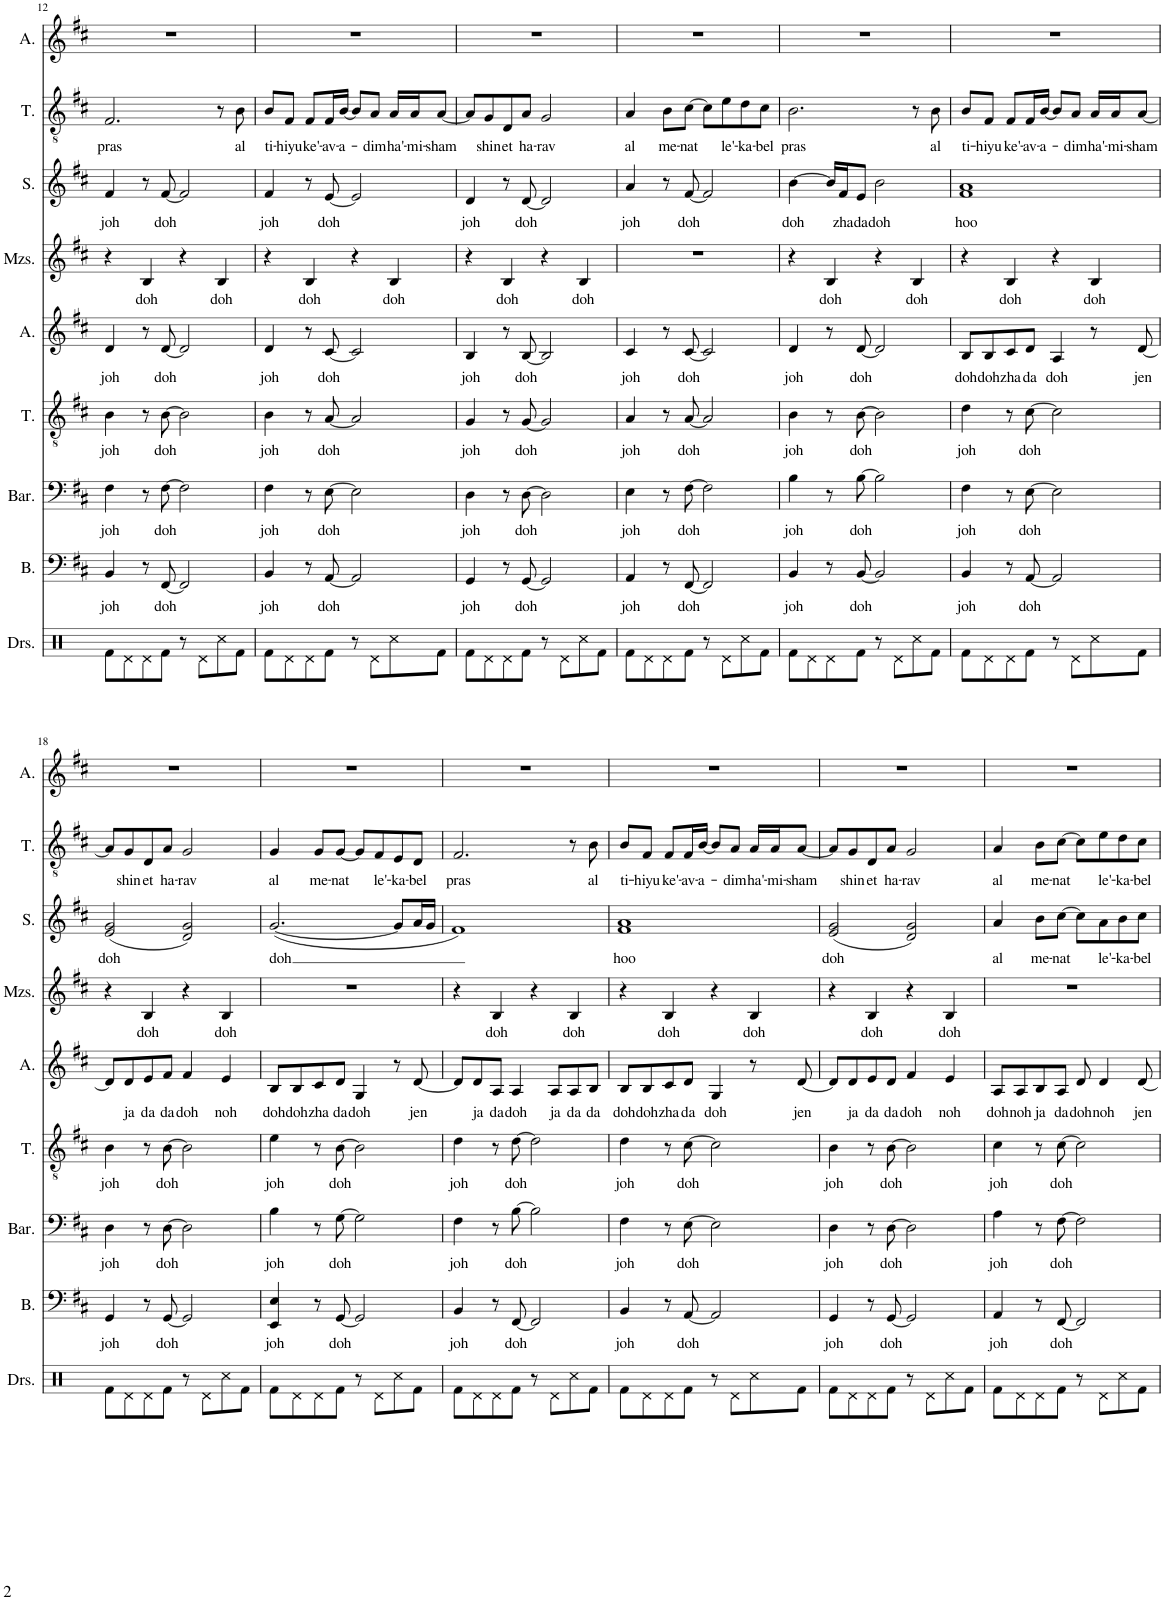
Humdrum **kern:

**kern	**kern	**text	**kern	**text	**kern	**text	**kern	**text	**kern	**text	**kern	**text	**kern	**text	**kern
*part9	*part8	*part8	*part7	*part7	*part6	*part6	*part5	*part5	*part4	*part4	*part3	*part3	*part2	*part2	*part1
*staff9	*staff8	*staff8	*staff7	*staff7	*staff6	*staff6	*staff5	*staff5	*staff4	*staff4	*staff3	*staff3	*staff2	*staff2	*staff1
*I"Drumset	*I"Bass	*	*I"Baritone	*	*I"Tenor	*	*I"Alto	*	*I"Mezzo-soprano	*	*I"Soprano	*	*I"Tenor	*	*I"Alto
*I'Drs.	*I'B.	*	*I'Bar.	*	*I'T.	*	*I'A.	*	*I'Mzs.	*	*I'S.	*	*I'T.	*	*I'A.
!!LO:PB:g=z
*clefX	*clefF4	*	*clefF4	*	*clefGv2	*	*clefG2	*	*clefG2	*	*clefG2	*	*clefGv2	*	*clefG2
*k[]	*k[f#c#]	*	*k[f#c#]	*	*k[f#c#]	*	*k[f#c#]	*	*k[f#c#]	*	*k[f#c#]	*	*k[f#c#]	*	*k[f#c#]
*M4/4	*M4/4	*	*M4/4	*	*M4/4	*	*M4/4	*	*M4/4	*	*M4/4	*	*M4/4	*	*M4/4
=12	=12	=12	=12	=12	=12	=12	=12	=12	=12	=12	=12	=12	=12	=12	=12
!	!	!LO:LY:b	!	!LO:LY:b	!	!LO:LY:b	!	!LO:LY:b	!	!	!	!LO:LY:b	!	!LO:LY:b	!
8Rf\L	4BB/	joh	4F#\	joh	4B\	joh	4d/	joh	4r	.	4f#/	joh	2.F#/	pras	1r
8Rd\	.	.	.	.	.	.	.	.	.	.	.	.	.	.	.
!	!	!	!	!	!	!	!	!	!	!LO:LY:b	!	!	!	!	!
8Rd\	8r	.	8r	.	8r	.	8r	.	4B/	doh	8r	.	.	.	.
!	!	!LO:LY:b	!	!LO:LY:b	!	!LO:LY:b	!	!LO:LY:b	!	!	!	!LO:LY:b	!	!	!
8Rf\J	[8FF#/	doh	[8F#\	doh	[8B\	doh	[8d/	doh	.	.	[8f#/	doh	.	.	.
8r	2FF#/]	.	2F#\]	.	2B\]	.	2d/]	.	4r	.	2f#/]	.	.	.	.
8Rd\L	.	.	.	.	.	.	.	.	.	.	.	.	.	.	.
!	!	!	!	!	!	!	!	!	!	!LO:LY:b	!	!	!	!	!
8Rcc\	.	.	.	.	.	.	.	.	4B/	doh	.	.	8r	.	.
!	!	!	!	!	!	!	!	!	!	!	!	!	!	!LO:LY:b	!
8Rf\J	.	.	.	.	.	.	.	.	.	.	.	.	8B\	al	.
=13	=13	=13	=13	=13	=13	=13	=13	=13	=13	=13	=13	=13	=13	=13	=13
!	!	!LO:LY:b	!	!LO:LY:b	!	!LO:LY:b	!	!LO:LY:b	!	!	!	!LO:LY:b	!	!LO:LY:b	!
8Rf\L	4BB/	joh	4F#\	joh	4B\	joh	4d/	joh	4r	.	4f#/	joh	8B/L	ti-	1r
!	!	!	!	!	!	!	!	!	!	!	!	!	!	!LO:LY:b	!
8Rd\	.	.	.	.	.	.	.	.	.	.	.	.	8F#/J	-hiyu	.
!	!	!	!	!	!	!	!	!	!	!LO:LY:b	!	!	!	!LO:LY:b	!
8Rd\	8r	.	8r	.	8r	.	8r	.	4B/	doh	8r	.	8F#/L	ke'-	.
!	!	!LO:LY:b	!	!LO:LY:b	!	!LO:LY:b	!	!LO:LY:b	!	!	!	!LO:LY:b	!	!LO:LY:b	!
8Rf\J	[8AA/	doh	[8E\	doh	[8A/	doh	[8c#/	doh	.	.	[8e/	doh	16F#/L	-av-	.
!	!	!	!	!	!	!	!	!	!	!	!	!	!	!LO:LY:b	!
.	.	.	.	.	.	.	.	.	.	.	.	.	[16B/JJ	-a-	.
8r	2AA/]	.	2E\]	.	2A/]	.	2c#/]	.	4r	.	2e/]	.	8B/L]	.	.
!	!	!	!	!	!	!	!	!	!	!	!	!	!	!LO:LY:b	!
8Rd\L	.	.	.	.	.	.	.	.	.	.	.	.	8A/J	-dim	.
!	!	!	!	!	!	!	!	!	!	!LO:LY:b	!	!	!	!LO:LY:b	!
8Rcc\	.	.	.	.	.	.	.	.	4B/	doh	.	.	16A/LL	ha'-	.
!	!	!	!	!	!	!	!	!	!	!	!	!	!	!LO:LY:b	!
.	.	.	.	.	.	.	.	.	.	.	.	.	16A/J	-mi-	.
!	!	!	!	!	!	!	!	!	!	!	!	!	!	!LO:LY:b	!
8Rf\J	.	.	.	.	.	.	.	.	.	.	.	.	[8A/J	-sham	.
=14	=14	=14	=14	=14	=14	=14	=14	=14	=14	=14	=14	=14	=14	=14	=14
!	!	!LO:LY:b	!	!LO:LY:b	!	!LO:LY:b	!	!LO:LY:b	!	!	!	!LO:LY:b	!	!	!
8Rf\L	4GG/	joh	4D\	joh	4G/	joh	4B/	joh	4r	.	4d/	joh	8A/L]	.	1r
!	!	!	!	!	!	!	!	!	!	!	!	!	!	!LO:LY:b	!
8Rd\	.	.	.	.	.	.	.	.	.	.	.	.	8G/	shin	.
!	!	!	!	!	!	!	!	!	!	!LO:LY:b	!	!	!	!LO:LY:b	!
8Rd\	8r	.	8r	.	8r	.	8r	.	4B/	doh	8r	.	8D/	et	.
!	!	!LO:LY:b	!	!LO:LY:b	!	!LO:LY:b	!	!LO:LY:b	!	!	!	!LO:LY:b	!	!LO:LY:b	!
8Rf\J	[8GG/	doh	[8D\	doh	[8G/	doh	[8B/	doh	.	.	[8d/	doh	8A/J	ha-	.
!	!	!	!	!	!	!	!	!	!	!	!	!	!	!LO:LY:b	!
8r	2GG/]	.	2D\]	.	2G/]	.	2B/]	.	4r	.	2d/]	.	2G/	-rav	.
8Rd\L	.	.	.	.	.	.	.	.	.	.	.	.	.	.	.
!	!	!	!	!	!	!	!	!	!	!LO:LY:b	!	!	!	!	!
8Rcc\	.	.	.	.	.	.	.	.	4B/	doh	.	.	.	.	.
8Rf\J	.	.	.	.	.	.	.	.	.	.	.	.	.	.	.
=15	=15	=15	=15	=15	=15	=15	=15	=15	=15	=15	=15	=15	=15	=15	=15
!	!	!LO:LY:b	!	!LO:LY:b	!	!LO:LY:b	!	!LO:LY:b	!	!	!	!LO:LY:b	!	!LO:LY:b	!
8Rf\L	4AA/	joh	4E\	joh	4A/	joh	4c#/	joh	1r	.	4a/	joh	4A/	al	1r
8Rd\	.	.	.	.	.	.	.	.	.	.	.	.	.	.	.
!	!	!	!	!	!	!	!	!	!	!	!	!	!	!LO:LY:b	!
8Rd\	8r	.	8r	.	8r	.	8r	.	.	.	8r	.	8B\L	me-	.
!	!	!LO:LY:b	!	!LO:LY:b	!	!LO:LY:b	!	!LO:LY:b	!	!	!	!LO:LY:b	!	!LO:LY:b	!
8Rf\J	[8FF#/	doh	[8F#\	doh	[8A/	doh	[8c#/	doh	.	.	[8f#/	doh	[8c#\J	-nat	.
8r	2FF#/]	.	2F#\]	.	2A/]	.	2c#/]	.	.	.	2f#/]	.	8c#\L]	.	.
!	!	!	!	!	!	!	!	!	!	!	!	!	!	!LO:LY:b	!
8Rd\L	.	.	.	.	.	.	.	.	.	.	.	.	8e\	le'-	.
!	!	!	!	!	!	!	!	!	!	!	!	!	!	!LO:LY:b	!
8Rcc\	.	.	.	.	.	.	.	.	.	.	.	.	8d\	-ka-	.
!	!	!	!	!	!	!	!	!	!	!	!	!	!	!LO:LY:b	!
8Rf\J	.	.	.	.	.	.	.	.	.	.	.	.	8c#\J	-bel	.
=16	=16	=16	=16	=16	=16	=16	=16	=16	=16	=16	=16	=16	=16	=16	=16
!	!	!LO:LY:b	!	!LO:LY:b	!	!LO:LY:b	!	!LO:LY:b	!	!	!	!LO:LY:b	!	!LO:LY:b	!
8Rf\L	4BB/	joh	4B\	joh	4B\	joh	4d/	joh	4r	.	[4b\	doh	2.B\	pras	1r
8Rd\	.	.	.	.	.	.	.	.	.	.	.	.	.	.	.
!	!	!	!	!	!	!	!	!	!	!LO:LY:b	!	!	!	!	!
8Rd\	8r	.	8r	.	8r	.	8r	.	4B/	doh	16b/LL]	.	.	.	.
!	!	!	!	!	!	!	!	!	!	!	!	!LO:LY:b	!	!	!
.	.	.	.	.	.	.	.	.	.	.	16f#/J	zha	.	.	.
!	!	!LO:LY:b	!	!LO:LY:b	!	!LO:LY:b	!	!LO:LY:b	!	!	!	!LO:LY:b	!	!	!
8Rf\J	[8BB/	doh	[8B\	doh	[8B\	doh	[8d/	doh	.	.	8e/J	da	.	.	.
!	!	!	!	!	!	!	!	!	!	!	!	!LO:LY:b	!	!	!
8r	2BB/]	.	2B\]	.	2B\]	.	2d/]	.	4r	.	2b\	doh	.	.	.
8Rd\L	.	.	.	.	.	.	.	.	.	.	.	.	.	.	.
!	!	!	!	!	!	!	!	!	!	!LO:LY:b	!	!	!	!	!
8Rcc\	.	.	.	.	.	.	.	.	4B/	doh	.	.	8r	.	.
!	!	!	!	!	!	!	!	!	!	!	!	!	!	!LO:LY:b	!
8Rf\J	.	.	.	.	.	.	.	.	.	.	.	.	8B\	al	.
=17	=17	=17	=17	=17	=17	=17	=17	=17	=17	=17	=17	=17	=17	=17	=17
!	!	!LO:LY:b	!	!LO:LY:b	!	!LO:LY:b	!	!LO:LY:b	!	!	!	!LO:LY:b	!	!LO:LY:b	!
8Rf\L	4BB/	joh	4F#\	joh	4d\	joh	8B/L	doh	4r	.	1f# 1a	hoo	8B/L	ti-	1r
!	!	!	!	!	!	!	!	!LO:LY:b	!	!	!	!	!	!LO:LY:b	!
8Rd\	.	.	.	.	.	.	8B/	doh	.	.	.	.	8F#/J	-hiyu	.
!	!	!	!	!	!	!	!	!LO:LY:b	!	!LO:LY:b	!	!	!	!LO:LY:b	!
8Rd\	8r	.	8r	.	8r	.	8c#/	zha	4B/	doh	.	.	8F#/L	ke'-	.
!	!	!LO:LY:b	!	!LO:LY:b	!	!LO:LY:b	!	!LO:LY:b	!	!	!	!	!	!LO:LY:b	!
8Rf\J	[8AA/	doh	[8E\	doh	[8c#\	doh	8d/J	da	.	.	.	.	16F#/L	-av-	.
!	!	!	!	!	!	!	!	!	!	!	!	!	!	!LO:LY:b	!
.	.	.	.	.	.	.	.	.	.	.	.	.	[16B/JJ	-a-	.
!	!	!	!	!	!	!	!	!LO:LY:b	!	!	!	!	!	!	!
8r	2AA/]	.	2E\]	.	2c#\]	.	4A/	doh	4r	.	.	.	8B/L]	.	.
!	!	!	!	!	!	!	!	!	!	!	!	!	!	!LO:LY:b	!
8Rd\L	.	.	.	.	.	.	.	.	.	.	.	.	8A/J	-dim	.
!	!	!	!	!	!	!	!	!	!	!LO:LY:b	!	!	!	!LO:LY:b	!
8Rcc\	.	.	.	.	.	.	8r	.	4B/	doh	.	.	16A/LL	ha'-	.
!	!	!	!	!	!	!	!	!	!	!	!	!	!	!LO:LY:b	!
.	.	.	.	.	.	.	.	.	.	.	.	.	16A/J	-mi-	.
!	!	!	!	!	!	!	!	!LO:LY:b	!	!	!	!	!	!LO:LY:b	!
8Rf\J	.	.	.	.	.	.	[8d/	jen	.	.	.	.	[8A/J	-sham	.
!!LO:LB:g=z
=18	=18	=18	=18	=18	=18	=18	=18	=18	=18	=18	=18	=18	=18	=18	=18
!	!	!LO:LY:b	!	!LO:LY:b	!	!LO:LY:b	!	!	!	!	!	!LO:LY:b	!	!	!
8Rf\L	4GG/	joh	4D\	joh	4B\	joh	8d/L]	.	4r	.	(2e/ 2g/	doh	8A/L]	.	1r
!	!	!	!	!	!	!	!	!LO:LY:b	!	!	!	!	!	!LO:LY:b	!
8Rd\	.	.	.	.	.	.	8d/	ja	.	.	.	.	8G/	shin	.
!	!	!	!	!	!	!	!	!LO:LY:b	!	!LO:LY:b	!	!	!	!LO:LY:b	!
8Rd\	8r	.	8r	.	8r	.	8e/	da	4B/	doh	.	.	8D/	et	.
!	!	!LO:LY:b	!	!LO:LY:b	!	!LO:LY:b	!	!LO:LY:b	!	!	!	!	!	!LO:LY:b	!
8Rf\J	[8GG/	doh	[8D\	doh	[8B\	doh	8f#/J	da	.	.	.	.	8A/J	ha-	.
!	!	!	!	!	!	!	!	!LO:LY:b	!	!	!	!	!	!LO:LY:b	!
8r	2GG/]	.	2D\]	.	2B\]	.	4f#/	doh	4r	.	2d/ 2g/)	.	2G/	-rav	.
8Rd\L	.	.	.	.	.	.	.	.	.	.	.	.	.	.	.
!	!	!	!	!	!	!	!	!LO:LY:b	!	!LO:LY:b	!	!	!	!	!
8Rcc\	.	.	.	.	.	.	4e/	noh	4B/	doh	.	.	.	.	.
8Rf\J	.	.	.	.	.	.	.	.	.	.	.	.	.	.	.
=19	=19	=19	=19	=19	=19	=19	=19	=19	=19	=19	=19	=19	=19	=19	=19
!	!	!LO:LY:b	!	!LO:LY:b	!	!LO:LY:b	!	!LO:LY:b	!	!	!	!LO:LY:b	!	!LO:LY:b	!
8Rf\L	4EE/ 4E/	joh	4B\	joh	4e\	joh	8B/L	doh	1r	.	([2.g/	doh	4G/	al	1r
!	!	!	!	!	!	!	!	!LO:LY:b	!	!	!	!	!	!	!
8Rd\	.	.	.	.	.	.	8B/	doh	.	.	.	.	.	.	.
!	!	!	!	!	!	!	!	!LO:LY:b	!	!	!	!	!	!LO:LY:b	!
8Rd\	8r	.	8r	.	8r	.	8c#/	zha	.	.	.	.	8G/L	me-	.
!	!	!LO:LY:b	!	!LO:LY:b	!	!LO:LY:b	!	!LO:LY:b	!	!	!	!	!	!LO:LY:b	!
8Rf\J	[8GG/	doh	[8G\	doh	[8B\	doh	8d/J	da	.	.	.	.	[8G/J	-nat	.
!	!	!	!	!	!	!	!	!LO:LY:b	!	!	!	!	!	!	!
8r	2GG/]	.	2G\]	.	2B\]	.	4G/	doh	.	.	.	.	8G/L]	.	.
!	!	!	!	!	!	!	!	!	!	!	!	!	!	!LO:LY:b	!
8Rd\L	.	.	.	.	.	.	.	.	.	.	.	.	8F#/	le'-	.
!	!	!	!	!	!	!	!	!	!	!	!	!	!	!LO:LY:b	!
8Rcc\	.	.	.	.	.	.	8r	.	.	.	8g/L]	.	8E/	-ka-	.
!	!	!	!	!	!	!	!	!LO:LY:b	!	!	!	!	!	!LO:LY:b	!
8Rf\J	.	.	.	.	.	.	[8d/	jen	.	.	16a/L	.	8D/J	-bel	.
.	.	.	.	.	.	.	.	.	.	.	16g/JJ	.	.	.	.
=20	=20	=20	=20	=20	=20	=20	=20	=20	=20	=20	=20	=20	=20	=20	=20
!	!	!LO:LY:b	!	!LO:LY:b	!	!LO:LY:b	!	!	!	!	!	!	!	!LO:LY:b	!
8Rf\L	4BB/	joh	4F#\	joh	4d\	joh	8d/L]	.	4r	.	1f#)	.	2.F#/	pras	1r
!	!	!	!	!	!	!	!	!LO:LY:b	!	!	!	!	!	!	!
8Rd\	.	.	.	.	.	.	8d/	ja	.	.	.	.	.	.	.
!	!	!	!	!	!	!	!	!LO:LY:b	!	!LO:LY:b	!	!	!	!	!
8Rd\	8r	.	8r	.	8r	.	8A/J	da	4B/	doh	.	.	.	.	.
!	!	!LO:LY:b	!	!LO:LY:b	!	!LO:LY:b	!	!LO:LY:b	!	!	!	!	!	!	!
8Rf\J	[8FF#/	doh	[8B\	doh	[8d\	doh	4A/	doh	.	.	.	.	.	.	.
8r	2FF#/]	.	2B\]	.	2d\]	.	.	.	4r	.	.	.	.	.	.
!	!	!	!	!	!	!	!	!LO:LY:b	!	!	!	!	!	!	!
8Rd\L	.	.	.	.	.	.	8A/L	ja	.	.	.	.	.	.	.
!	!	!	!	!	!	!	!	!LO:LY:b	!	!LO:LY:b	!	!	!	!	!
8Rcc\	.	.	.	.	.	.	8A/	da	4B/	doh	.	.	8r	.	.
!	!	!	!	!	!	!	!	!LO:LY:b	!	!	!	!	!	!LO:LY:b	!
8Rf\J	.	.	.	.	.	.	8B/J	da	.	.	.	.	8B\	al	.
=21	=21	=21	=21	=21	=21	=21	=21	=21	=21	=21	=21	=21	=21	=21	=21
!	!	!LO:LY:b	!	!LO:LY:b	!	!LO:LY:b	!	!LO:LY:b	!	!	!	!LO:LY:b	!	!LO:LY:b	!
8Rf\L	4BB/	joh	4F#\	joh	4d\	joh	8B/L	doh	4r	.	1f# 1a	hoo	8B/L	ti-	1r
!	!	!	!	!	!	!	!	!LO:LY:b	!	!	!	!	!	!LO:LY:b	!
8Rd\	.	.	.	.	.	.	8B/	doh	.	.	.	.	8F#/J	-hiyu	.
!	!	!	!	!	!	!	!	!LO:LY:b	!	!LO:LY:b	!	!	!	!LO:LY:b	!
8Rd\	8r	.	8r	.	8r	.	8c#/	zha	4B/	doh	.	.	8F#/L	ke'-	.
!	!	!LO:LY:b	!	!LO:LY:b	!	!LO:LY:b	!	!LO:LY:b	!	!	!	!	!	!LO:LY:b	!
8Rf\J	[8AA/	doh	[8E\	doh	[8c#\	doh	8d/J	da	.	.	.	.	16F#/L	-av-	.
!	!	!	!	!	!	!	!	!	!	!	!	!	!	!LO:LY:b	!
.	.	.	.	.	.	.	.	.	.	.	.	.	[16B/JJ	-a-	.
!	!	!	!	!	!	!	!	!LO:LY:b	!	!	!	!	!	!	!
8r	2AA/]	.	2E\]	.	2c#\]	.	4G/	doh	4r	.	.	.	8B/L]	.	.
!	!	!	!	!	!	!	!	!	!	!	!	!	!	!LO:LY:b	!
8Rd\L	.	.	.	.	.	.	.	.	.	.	.	.	8A/J	-dim	.
!	!	!	!	!	!	!	!	!	!	!LO:LY:b	!	!	!	!LO:LY:b	!
8Rcc\	.	.	.	.	.	.	8r	.	4B/	doh	.	.	16A/LL	ha'-	.
!	!	!	!	!	!	!	!	!	!	!	!	!	!	!LO:LY:b	!
.	.	.	.	.	.	.	.	.	.	.	.	.	16A/J	-mi-	.
!	!	!	!	!	!	!	!	!LO:LY:b	!	!	!	!	!	!LO:LY:b	!
8Rf\J	.	.	.	.	.	.	[8d/	jen	.	.	.	.	[8A/J	-sham	.
=22	=22	=22	=22	=22	=22	=22	=22	=22	=22	=22	=22	=22	=22	=22	=22
!	!	!LO:LY:b	!	!LO:LY:b	!	!LO:LY:b	!	!	!	!	!	!LO:LY:b	!	!	!
8Rf\L	4GG/	joh	4D\	joh	4B\	joh	8d/L]	.	4r	.	(2e/ 2g/	doh	8A/L]	.	1r
!	!	!	!	!	!	!	!	!LO:LY:b	!	!	!	!	!	!LO:LY:b	!
8Rd\	.	.	.	.	.	.	8d/	ja	.	.	.	.	8G/	shin	.
!	!	!	!	!	!	!	!	!LO:LY:b	!	!LO:LY:b	!	!	!	!LO:LY:b	!
8Rd\	8r	.	8r	.	8r	.	8e/	da	4B/	doh	.	.	8D/	et	.
!	!	!LO:LY:b	!	!LO:LY:b	!	!LO:LY:b	!	!LO:LY:b	!	!	!	!	!	!LO:LY:b	!
8Rf\J	[8GG/	doh	[8D\	doh	[8B\	doh	8d/J	da	.	.	.	.	8A/J	ha-	.
!	!	!	!	!	!	!	!	!LO:LY:b	!	!	!	!	!	!LO:LY:b	!
8r	2GG/]	.	2D\]	.	2B\]	.	4f#/	doh	4r	.	2d/ 2g/)	.	2G/	-rav	.
8Rd\L	.	.	.	.	.	.	.	.	.	.	.	.	.	.	.
!	!	!	!	!	!	!	!	!LO:LY:b	!	!LO:LY:b	!	!	!	!	!
8Rcc\	.	.	.	.	.	.	4e/	noh	4B/	doh	.	.	.	.	.
8Rf\J	.	.	.	.	.	.	.	.	.	.	.	.	.	.	.
=23	=23	=23	=23	=23	=23	=23	=23	=23	=23	=23	=23	=23	=23	=23	=23
!	!	!LO:LY:b	!	!LO:LY:b	!	!LO:LY:b	!	!LO:LY:b	!	!	!	!LO:LY:b	!	!LO:LY:b	!
8Rf\L	4AA/	joh	4A\	joh	4c#\	joh	8A/L	doh	1r	.	4a/	al	4A/	al	1r
!	!	!	!	!	!	!	!	!LO:LY:b	!	!	!	!	!	!	!
8Rd\	.	.	.	.	.	.	8A/	noh	.	.	.	.	.	.	.
!	!	!	!	!	!	!	!	!LO:LY:b	!	!	!	!LO:LY:b	!	!LO:LY:b	!
8Rd\	8r	.	8r	.	8r	.	8B/	ja	.	.	8b\L	me-	8B\L	me-	.
!	!	!LO:LY:b	!	!LO:LY:b	!	!LO:LY:b	!	!LO:LY:b	!	!	!	!LO:LY:b	!	!LO:LY:b	!
8Rf\J	[8FF#/	doh	[8F#\	doh	[8c#\	doh	8A/J	da	.	.	[8cc#\J	-nat	[8c#\J	-nat	.
!	!	!	!	!	!	!	!	!LO:LY:b	!	!	!	!	!	!	!
8r	2FF#/]	.	2F#\]	.	2c#\]	.	8d/	doh	.	.	8cc#\L]	.	8c#\L]	.	.
!	!	!	!	!	!	!	!	!LO:LY:b	!	!	!	!LO:LY:b	!	!LO:LY:b	!
8Rd\L	.	.	.	.	.	.	4d/	noh	.	.	8a\	le'-	8e\	le'-	.
!	!	!	!	!	!	!	!	!	!	!	!	!LO:LY:b	!	!LO:LY:b	!
8Rcc\	.	.	.	.	.	.	.	.	.	.	8b\	-ka-	8d\	-ka-	.
!	!	!	!	!	!	!	!	!LO:LY:b	!	!	!	!LO:LY:b	!	!LO:LY:b	!
8Rf\J	.	.	.	.	.	.	[8d/	jen	.	.	8cc#\J	-bel	8c#\J	-bel	.
=	=	=	=	=	=	=	=	=	=	=	=	=	=	=	=
*-	*-	*-	*-	*-	*-	*-	*-	*-	*-	*-	*-	*-	*-	*-	*-
